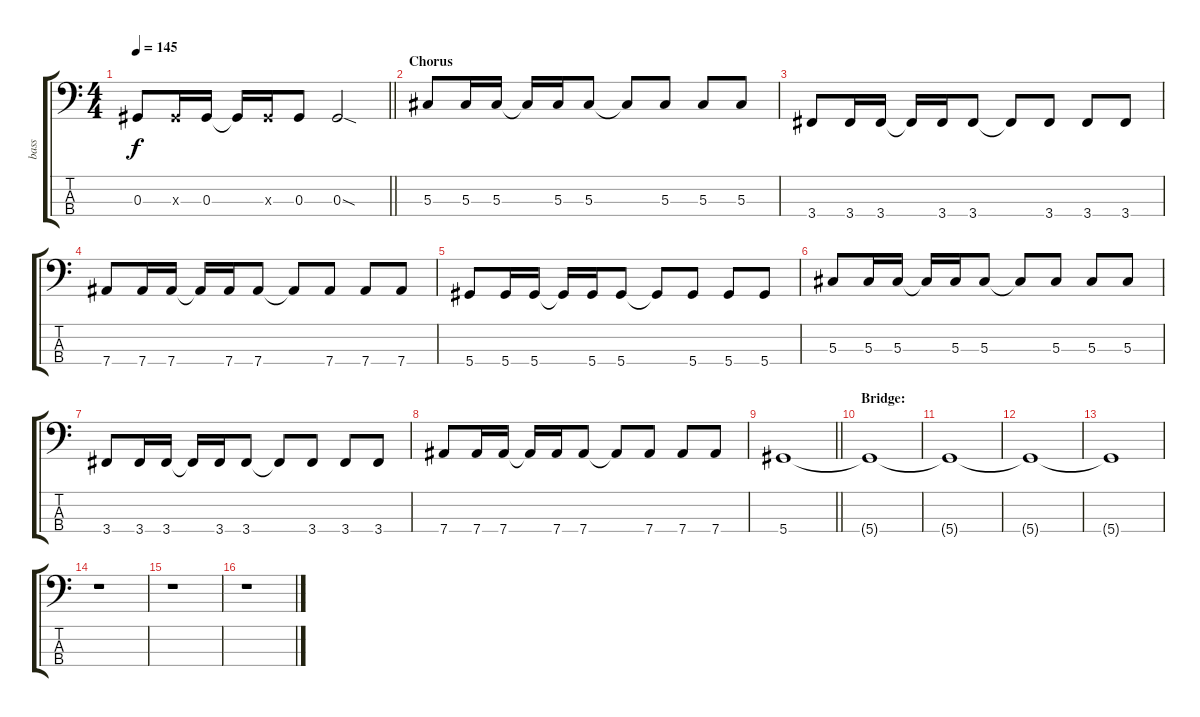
\track ("bass" "bass") {instrument electricbasspick}
\staff {score tabs}
\tuning (Gb2 Db2 Ab1 Eb1) {hide}
\ts (4 4)
\tempo 145
\clef f4
\barLineRight lightlight
\ks c
0.3.8{dy f} 0.3{x}.16 0.3.16 0.3{t}.16 0.3{x}.16 0.3.8 0.3{sod}.2 |
\section ("" "Chorus")
5.3.8 5.3.16 5.3.16 5.3{t}.16 5.3.16 5.3.8 5.3{t}.8 5.3.8 5.3.8 5.3.8 |
3.4.8 3.4.16 3.4.16 3.4{t}.16 3.4.16 3.4.8 3.4{t}.8 3.4.8 3.4.8 3.4.8 |
7.4.8 7.4.16 7.4.16 7.4{t}.16 7.4.16 7.4.8 7.4{t}.8 7.4.8 7.4.8 7.4.8 |
5.4.8 5.4.16 5.4.16 5.4{t}.16 5.4.16 5.4.8 5.4{t}.8 5.4.8 5.4.8 5.4.8 |
5.3.8 5.3.16 5.3.16 5.3{t}.16 5.3.16 5.3.8 5.3{t}.8 5.3.8 5.3.8 5.3.8 |
3.4.8 3.4.16 3.4.16 3.4{t}.16 3.4.16 3.4.8 3.4{t}.8 3.4.8 3.4.8 3.4.8 |
7.4.8 7.4.16 7.4.16 7.4{t}.16 7.4.16 7.4.8 7.4{t}.8 7.4.8 7.4.8 7.4.8 |
\barLineRight lightlight
5.4.1 |
\section ("" "Bridge:")
5.4{t}.1{volume 0} |
5.4{t}.1 |
5.4{t}.1 |
5.4{t}.1 |
r.1 |
r.1 |
r.1
